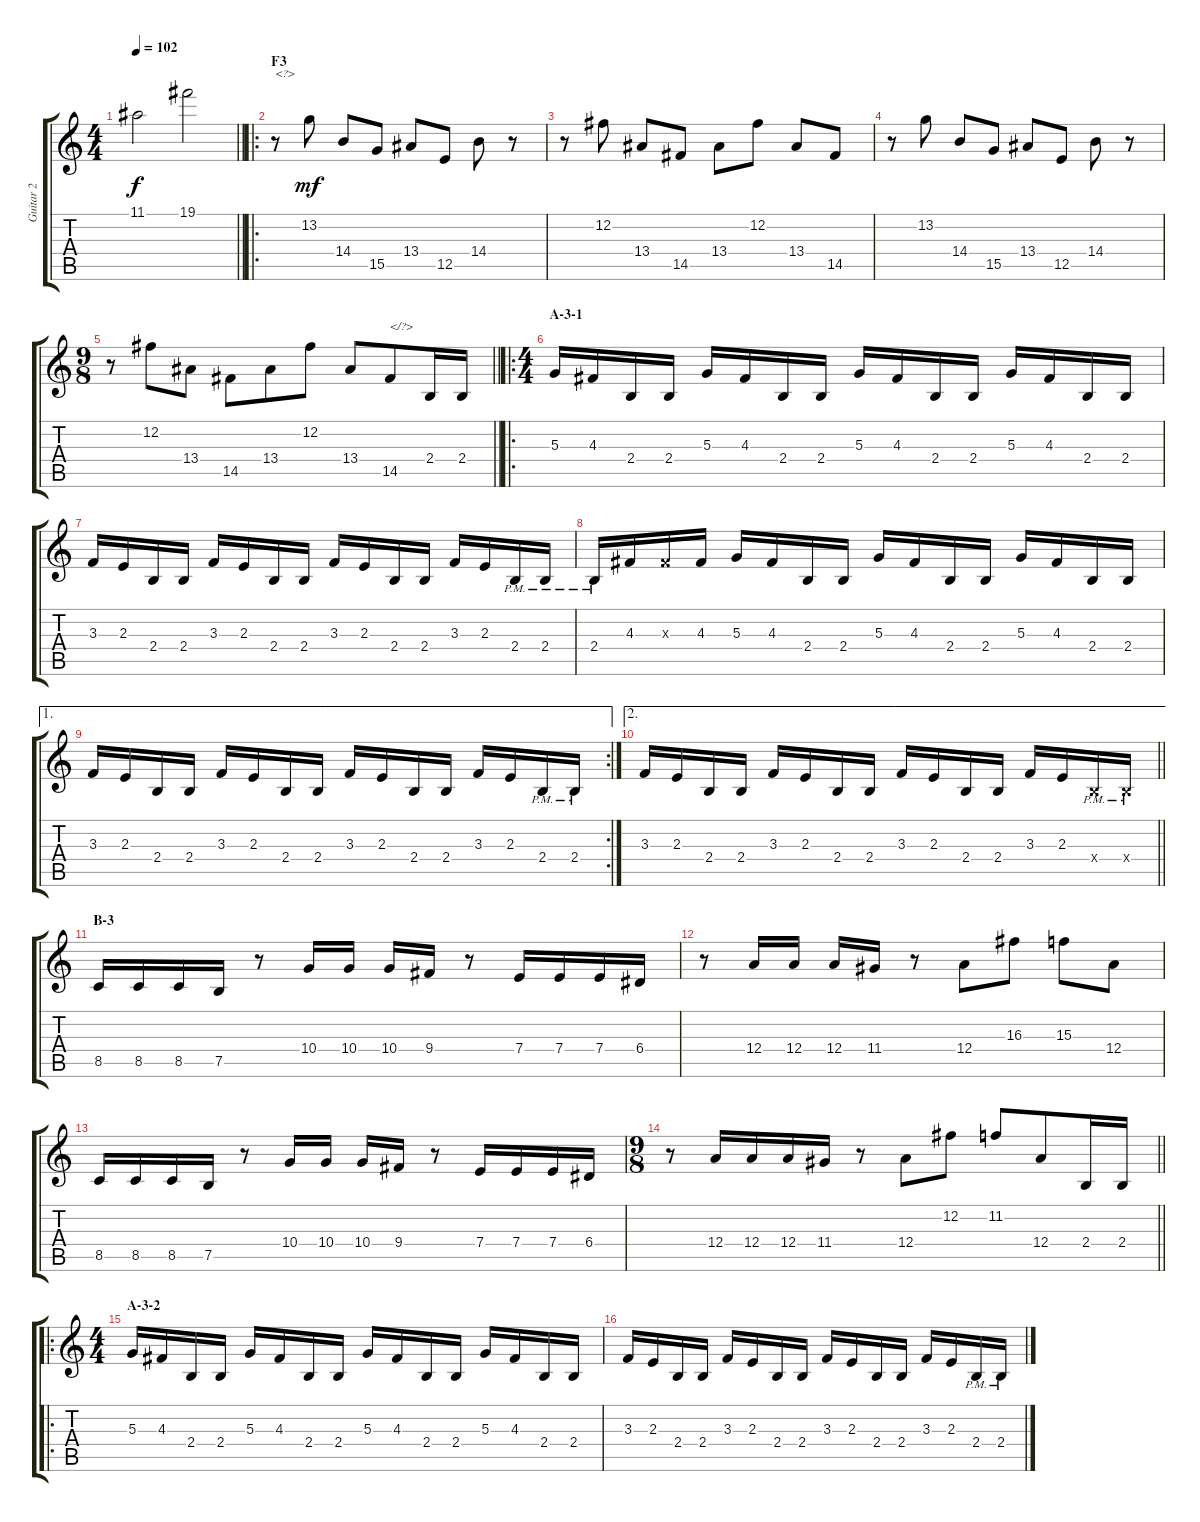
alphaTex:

\track ("Guitar 2" "Guitar 2") {instrument distortionguitar}
\staff {score tabs}
\tuning (B3 Gb3 D3 A2 E2 B1) {hide}
\ts (4 4)
\tempo 102
\clef g2
\barLineRight lightlight
\ks c
11.1.2{dy f} 19.1.2 |
\ro
\section ("" "F3")
r.8{txt "<?>" instrument electricguitarclean} 13.2.8{dy mf} 14.4.8 15.5.8 13.4.8 12.5.8 14.4.8 r.8 |
r.8 12.2.8 13.4.8 14.5.8 13.4.8 12.2.8 13.4.8 14.5.8 |
r.8 13.2.8 14.4.8 15.5.8 13.4.8 12.5.8 14.4.8 r.8 |
\ts (9 8)
\barLineRight lightlight
r.8 12.2.8 13.4.8 14.5.8 13.4.8 12.2.8 13.4.8 14.5.8{txt "</?>"} 2.4.16{instrument distortionguitar} 2.4.16 |
\ro
\ts (4 4)
\section ("" "A-3-1")
5.3.16{instrument distortionguitar} 4.3.16 2.4.16 2.4.16 5.3.16 4.3.16 2.4.16 2.4.16 5.3.16 4.3.16 2.4.16 2.4.16 5.3.16 4.3.16 2.4.16 2.4.16 |
3.3.16 2.3.16 2.4.16 2.4.16 3.3.16 2.3.16 2.4.16 2.4.16 3.3.16 2.3.16 2.4.16 2.4.16 3.3.16 2.3.16 2.4{pm}.16 2.4{pm}.16 |
2.4{pm}.16 4.3.16 4.3{x}.16 4.3.16 5.3.16 4.3.16 2.4.16 2.4.16 5.3.16 4.3.16 2.4.16 2.4.16 5.3.16 4.3.16 2.4.16 2.4.16 |
\ae 1
\rc 2
3.3.16 2.3.16 2.4.16 2.4.16 3.3.16 2.3.16 2.4.16 2.4.16 3.3.16 2.3.16 2.4.16 2.4.16 3.3.16 2.3.16 2.4{pm}.16 2.4{pm}.16 |
\ae 2
\barLineRight lightlight
3.3.16 2.3.16 2.4.16 2.4.16 3.3.16 2.3.16 2.4.16 2.4.16 3.3.16 2.3.16 2.4.16 2.4.16 3.3.16 2.3.16 2.4{pm x}.16 2.4{pm x}.16 |
\section ("" "B-3")
8.5.16 8.5.16 8.5.16 7.5.16 r.8 10.4.16 10.4.16 10.4.16 9.4.16 r.8 7.4.16 7.4.16 7.4.16 6.4.16 |
r.8 12.4.16 12.4.16 12.4.16 11.4.16 r.8 12.4.8 16.3.8 15.3.8 12.4.8 |
8.5.16 8.5.16 8.5.16 7.5.16 r.8 10.4.16 10.4.16 10.4.16 9.4.16 r.8 7.4.16 7.4.16 7.4.16 6.4.16 |
\ts (9 8)
\barLineRight lightlight
r.8 12.4.16 12.4.16 12.4.16 11.4.16 r.8 12.4.8 12.2.8 11.2.8 12.4.8 2.4.16 2.4.16 |
\ro
\ts (4 4)
\section ("" "A-3-2")
5.3.16 4.3.16 2.4.16 2.4.16 5.3.16 4.3.16 2.4.16 2.4.16 5.3.16 4.3.16 2.4.16 2.4.16 5.3.16 4.3.16 2.4.16 2.4.16 |
3.3.16 2.3.16 2.4.16 2.4.16 3.3.16 2.3.16 2.4.16 2.4.16 3.3.16 2.3.16 2.4.16 2.4.16 3.3.16 2.3.16 2.4{pm}.16 2.4{pm}.16
